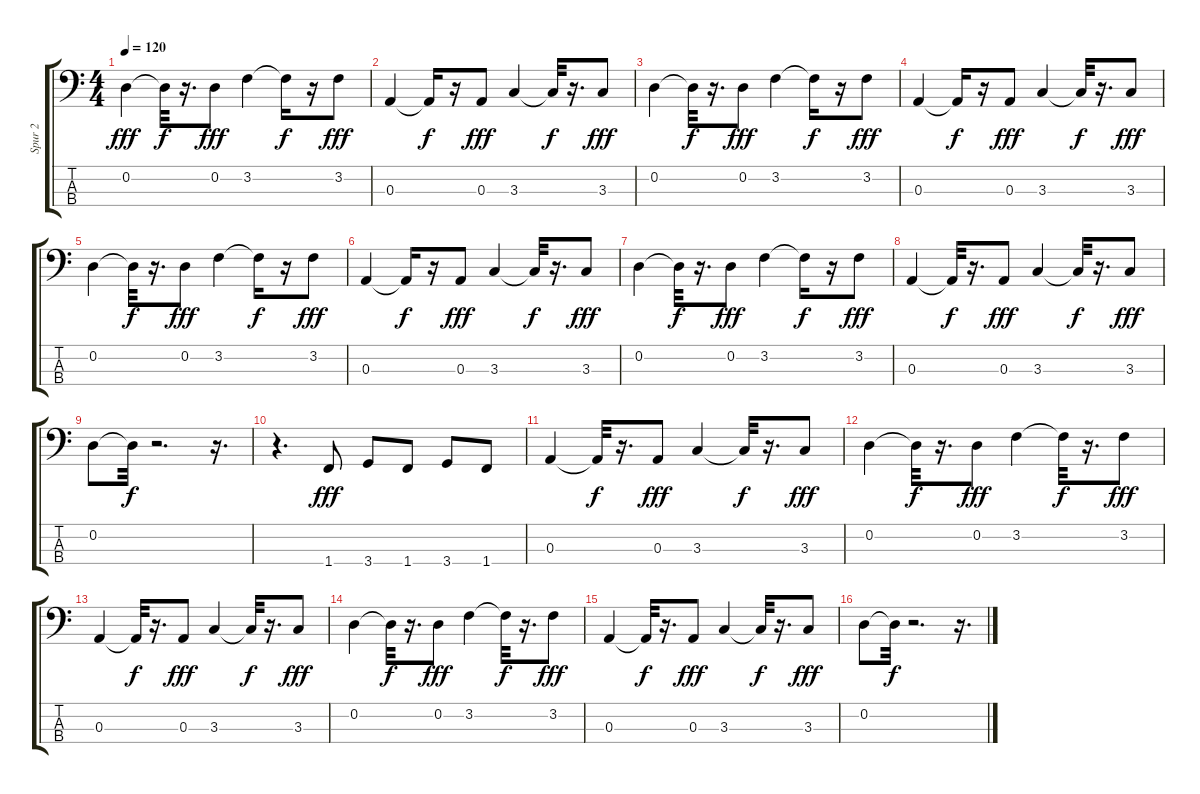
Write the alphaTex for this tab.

\track ("Spur 2" "Spur 2") {instrument electricbassfinger}
\staff {score tabs}
\tuning (G2 D2 A1 E1) {hide}
\ts (4 4)
\tempo 120
\clef f4
\ks c
0.2.4{dy fff} 0.2{t}.32{dy f} r.16{d} 0.2.8{dy fff} 3.2.4 3.2{t}.16{dy f} r.16 3.2.8{dy fff} |
0.3.4 0.3{t}.16{dy f} r.16 0.3.8{dy fff} 3.3.4 3.3{t}.32{dy f} r.16{d} 3.3.8{dy fff} |
0.2.4 0.2{t}.32{dy f} r.16{d} 0.2.8{dy fff} 3.2.4 3.2{t}.16{dy f} r.16 3.2.8{dy fff} |
0.3.4 0.3{t}.16{dy f} r.16 0.3.8{dy fff} 3.3.4 3.3{t}.32{dy f} r.16{d} 3.3.8{dy fff} |
0.2.4 0.2{t}.32{dy f} r.16{d} 0.2.8{dy fff} 3.2.4 3.2{t}.16{dy f} r.16 3.2.8{dy fff} |
0.3.4 0.3{t}.16{dy f} r.16 0.3.8{dy fff} 3.3.4 3.3{t}.32{dy f} r.16{d} 3.3.8{dy fff} |
0.2.4 0.2{t}.32{dy f} r.16{d} 0.2.8{dy fff} 3.2.4 3.2{t}.16{dy f} r.16 3.2.8{dy fff} |
0.3.4 0.3{t}.32{dy f} r.16{d} 0.3.8{dy fff} 3.3.4 3.3{t}.32{dy f} r.16{d} 3.3.8{dy fff} |
0.2.8 0.2{t}.32{dy f} r.2{d} r.16{d} |
r.4{d} 1.4.8{dy fff} 3.4.8 1.4.8 3.4.8 1.4.8 |
0.3.4 0.3{t}.32{dy f} r.16{d} 0.3.8{dy fff} 3.3.4 3.3{t}.32{dy f} r.16{d} 3.3.8{dy fff} |
0.2.4 0.2{t}.32{dy f} r.16{d} 0.2.8{dy fff} 3.2.4 3.2{t}.32{dy f} r.16{d} 3.2.8{dy fff} |
0.3.4 0.3{t}.32{dy f} r.16{d} 0.3.8{dy fff} 3.3.4 3.3{t}.32{dy f} r.16{d} 3.3.8{dy fff} |
0.2.4 0.2{t}.32{dy f} r.16{d} 0.2.8{dy fff} 3.2.4 3.2{t}.32{dy f} r.16{d} 3.2.8{dy fff} |
0.3.4 0.3{t}.32{dy f} r.16{d} 0.3.8{dy fff} 3.3.4 3.3{t}.32{dy f} r.16{d} 3.3.8{dy fff} |
0.2.8 0.2{t}.32{dy f} r.2{d} r.16{d}
